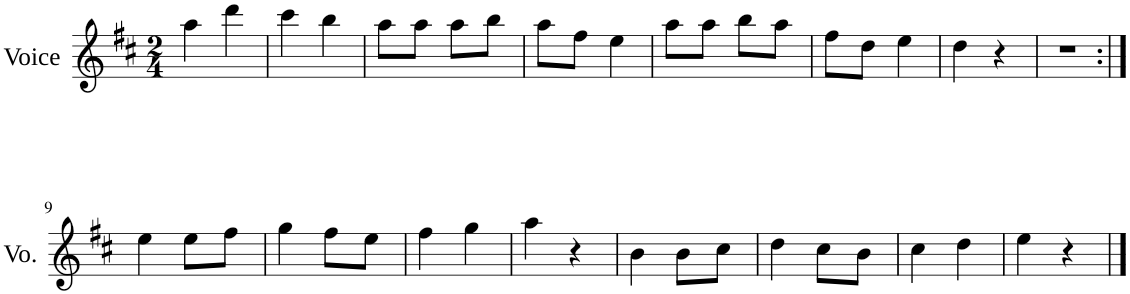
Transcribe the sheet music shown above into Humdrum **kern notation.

**kern
*part1
*staff1
*I"Voice
*I'Vo.
*clefG2
*k[f#c#]
*M2/4
=1
4aa\
4ddd\
=2
4ccc#\
4bb\
=3
8aa\L
8aa\J
8aa\L
8bb\J
=4
8aa\L
8ff#\J
4ee\
=5
8aa\L
8aa\J
8bb\L
8aa\J
=6
8ff#\L
8dd\J
4ee\
=7
4dd\
4r
=8
2r
!!LO:LB:g=z
=9:|!
4ee\
8ee\L
8ff#\J
=10
4gg\
8ff#\L
8ee\J
=11
4ff#\
4gg\
=12
4aa\
4r
=13
4b\
8b\L
8cc#\J
=14
4dd\
8cc#\L
8b\J
=15
4cc#\
4dd\
=16
4ee\
4r
==
*-
